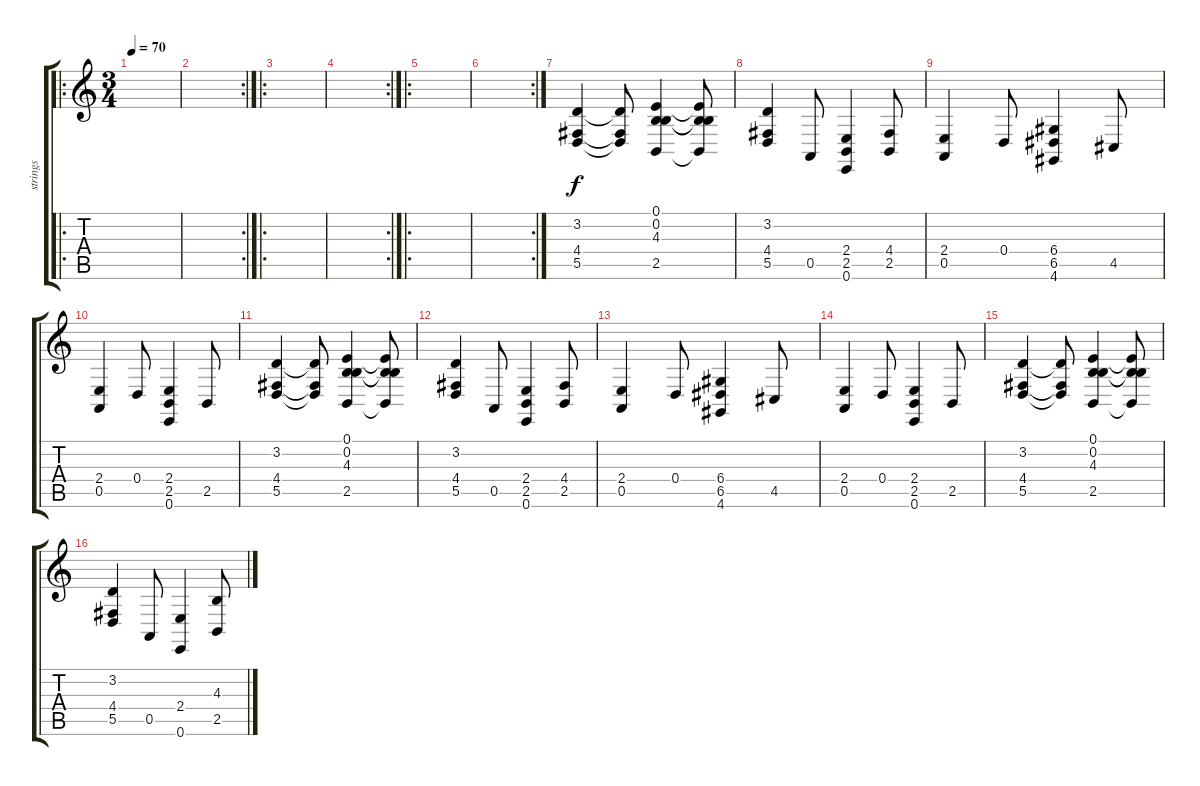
\track ("strings" "strings") {instrument stringensemble1}
\staff {score tabs}
\tuning (E4 B3 G3 D3 A2 E2) {hide}
\ro
\ts (3 4)
\tempo 70
\clef g2
\ks c
|
\rc 2
|
\ro
|
\rc 2
|
\ro
|
\rc 2
|
(3.2 4.4 5.5).4 (3.2{t} 4.4{t} 5.5{t}).8 (0.1 0.2 4.3 2.5).4 (0.1{t} 0.2{t} 4.3{t} 2.5{t}).8 |
(3.2 4.4 5.5).4 0.5.8 (2.4 2.5 0.6).4 (4.4 2.5).8 |
(2.4 0.5).4 0.4.8 (6.4 6.5 4.6).4 4.5.8 |
(2.4 0.5).4 0.4.8 (2.4 2.5 0.6).4 2.5.8 |
(3.2 4.4 5.5).4 (3.2{t} 4.4{t} 5.5{t}).8 (0.1 0.2 4.3 2.5).4 (0.1{t} 0.2{t} 4.3{t} 2.5{t}).8 |
(3.2 4.4 5.5).4 0.5.8 (2.4 2.5 0.6).4 (4.4 2.5).8 |
(2.4 0.5).4 0.4.8 (6.4 6.5 4.6).4 4.5.8 |
(2.4 0.5).4 0.4.8 (2.4 2.5 0.6).4 2.5.8 |
(3.2 4.4 5.5).4 (3.2{t} 4.4{t} 5.5{t}).8 (0.1 0.2 4.3 2.5).4 (0.1{t} 0.2{t} 4.3{t} 2.5{t}).8 |
(3.2 4.4 5.5).4 0.5.8 (2.4 0.6).4 (4.3 2.5).8
